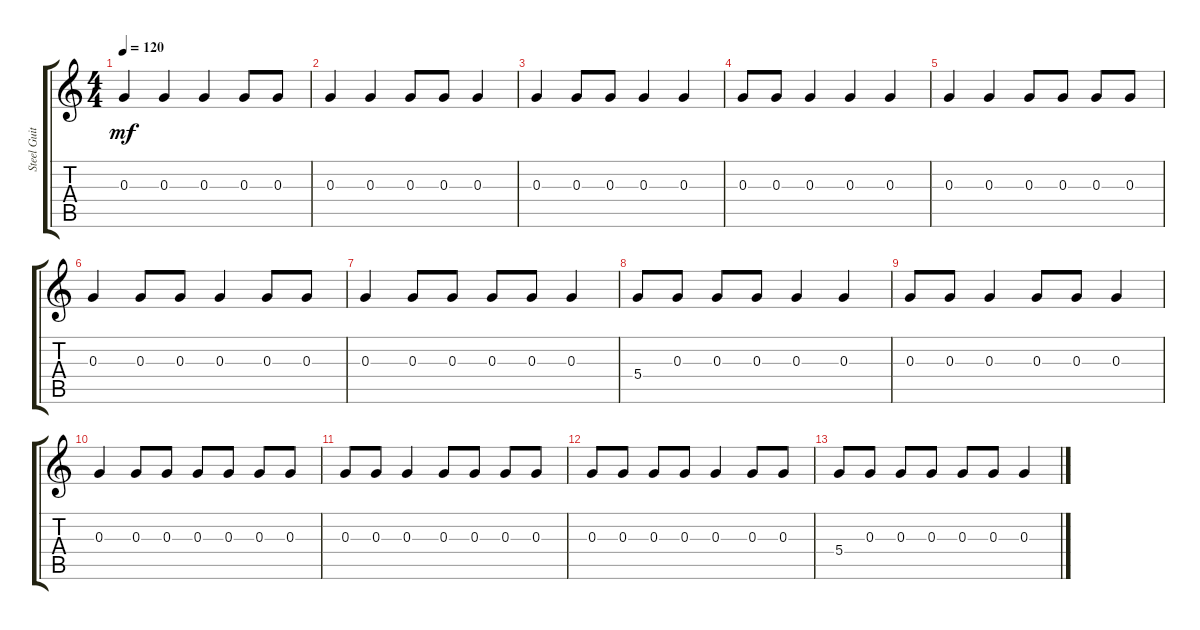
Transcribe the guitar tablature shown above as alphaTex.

\track ("Steel Guitar" "Steel Guit") {instrument acousticguitarsteel}
\staff {score tabs}
\tuning (E4 B3 G3 D3 A2 E2) {hide}
\ts (4 4)
\tempo 120
\clef g2
\ks c
0.3.4{dy mf instrument acousticguitarsteel} 0.3.4 0.3.4 0.3.8 0.3.8 |
0.3.4 0.3.4 0.3.8 0.3.8 0.3.4 |
0.3.4 0.3.8 0.3.8 0.3.4 0.3.4 |
0.3.8 0.3.8 0.3.4 0.3.4 0.3.4 |
0.3.4 0.3.4 0.3.8 0.3.8 0.3.8 0.3.8 |
0.3.4 0.3.8 0.3.8 0.3.4 0.3.8 0.3.8 |
0.3.4 0.3.8 0.3.8 0.3.8 0.3.8 0.3.4 |
5.4.8 0.3.8 0.3.8 0.3.8 0.3.4 0.3.4 |
0.3.8 0.3.8 0.3.4 0.3.8 0.3.8 0.3.4 |
0.3.4 0.3.8 0.3.8 0.3.8 0.3.8 0.3.8 0.3.8 |
0.3.8 0.3.8 0.3.4 0.3.8 0.3.8 0.3.8 0.3.8 |
0.3.8 0.3.8 0.3.8 0.3.8 0.3.4 0.3.8 0.3.8 |
5.4.8 0.3.8 0.3.8 0.3.8 0.3.8 0.3.8 0.3.4
